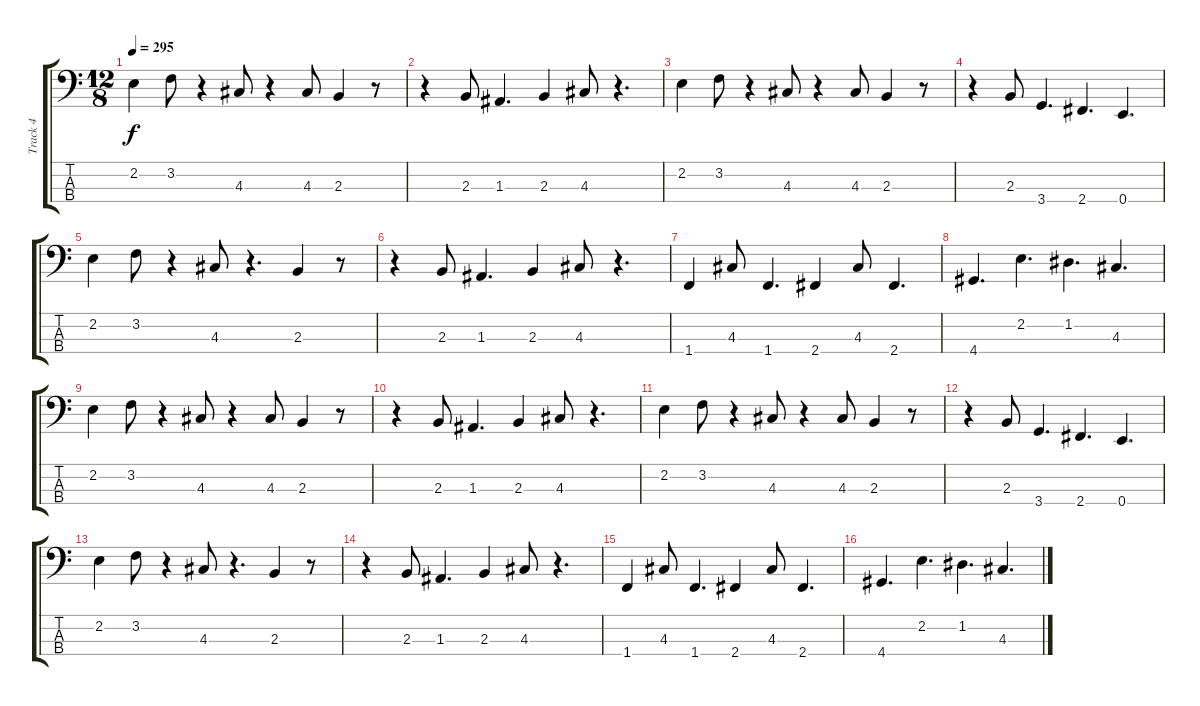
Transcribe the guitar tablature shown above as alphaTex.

\track ("Track 4" "Track 4") {instrument slapbass1}
\staff {score tabs}
\tuning (G2 D2 A1 E1) {hide}
\ts (12 8)
\tempo 295
\clef f4
\ks c
2.2.4{dy f} 3.2.8 r.4 4.3.8 r.4 4.3.8 2.3.4 r.8 |
r.4 2.3.8 1.3.4{d} 2.3.4 4.3.8 r.4{d} |
2.2.4 3.2.8 r.4 4.3.8 r.4 4.3.8 2.3.4 r.8 |
r.4 2.3.8 3.4.4{d} 2.4.4{d} 0.4.4{d} |
2.2.4 3.2.8 r.4 4.3.8 r.4{d} 2.3.4 r.8 |
r.4 2.3.8 1.3.4{d} 2.3.4 4.3.8 r.4{d} |
1.4.4 4.3.8 1.4.4{d} 2.4.4 4.3.8 2.4.4{d} |
4.4.4{d} 2.2.4{d} 1.2.4{d} 4.3.4{d} |
2.2.4 3.2.8 r.4 4.3.8 r.4 4.3.8 2.3.4 r.8 |
r.4 2.3.8 1.3.4{d} 2.3.4 4.3.8 r.4{d} |
2.2.4 3.2.8 r.4 4.3.8 r.4 4.3.8 2.3.4 r.8 |
r.4 2.3.8 3.4.4{d} 2.4.4{d} 0.4.4{d} |
2.2.4 3.2.8 r.4 4.3.8 r.4{d} 2.3.4 r.8 |
r.4 2.3.8 1.3.4{d} 2.3.4 4.3.8 r.4{d} |
1.4.4 4.3.8 1.4.4{d} 2.4.4 4.3.8 2.4.4{d} |
4.4.4{d} 2.2.4{d} 1.2.4{d} 4.3.4{d}
